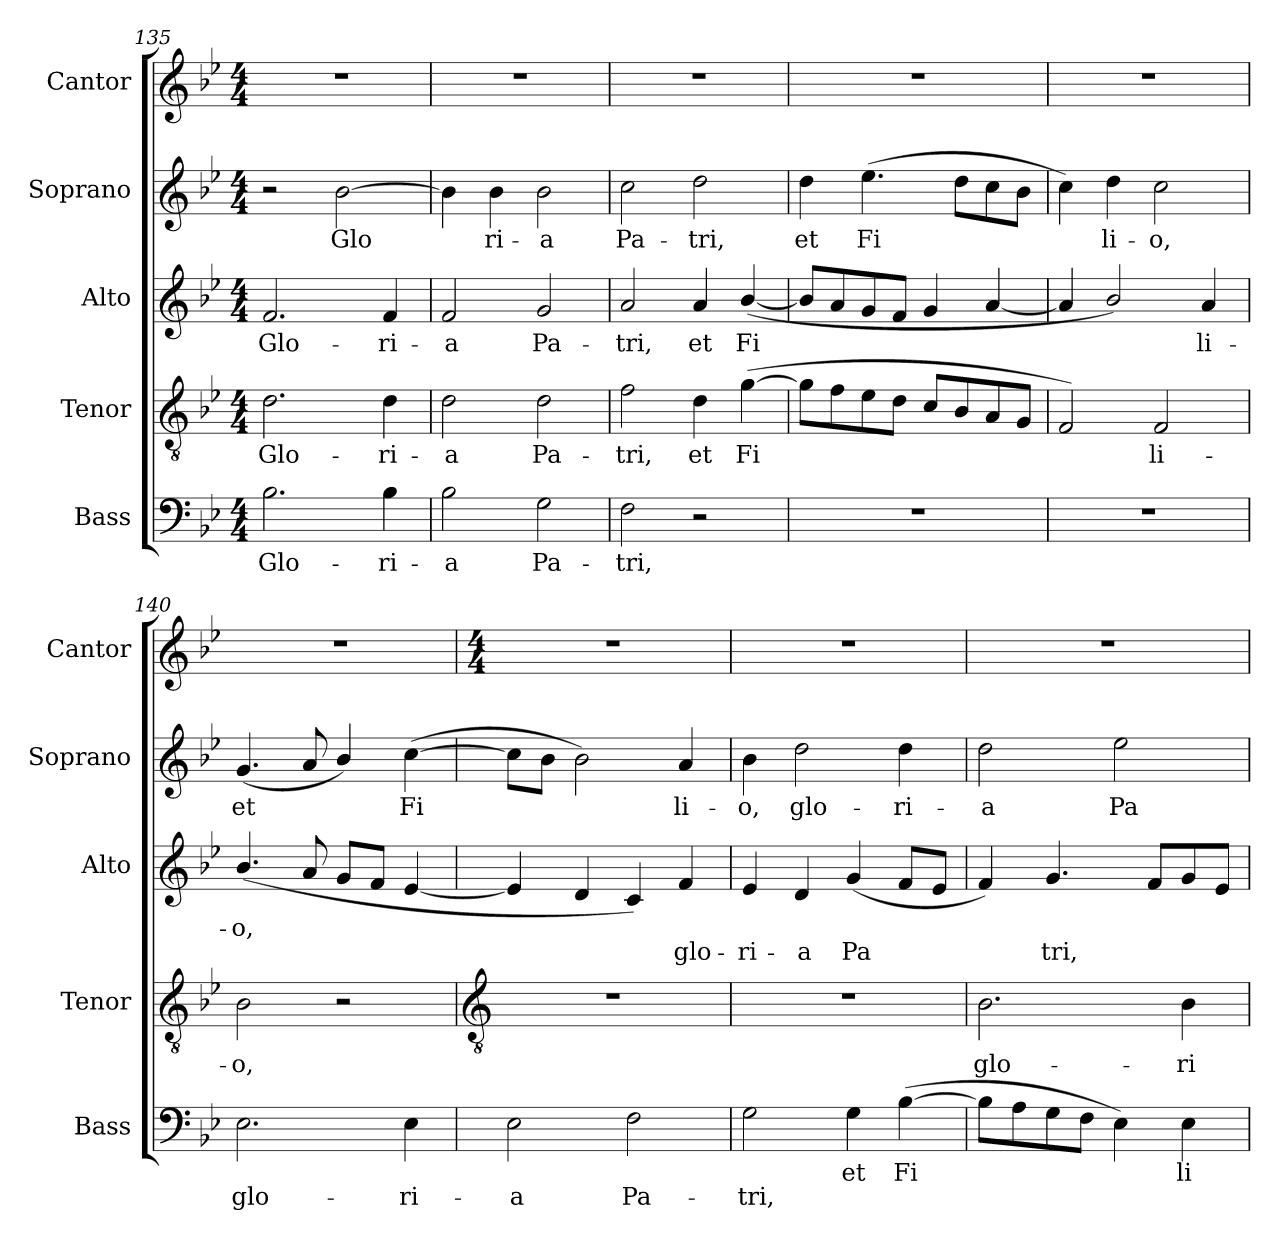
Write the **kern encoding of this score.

**kern	**text	**text	**kern	**text	**kern	**text	**text	**kern	**text	**kern
*part5	*part5	*part5	*part4	*part4	*part3	*part3	*part3	*part2	*part2	*part1
*staff5	*staff5	*staff5	*staff4	*staff4	*staff3	*staff3	*staff3	*staff2	*staff2	*staff1
*I"Bass	*	*	*I"Tenor	*	*I"Alto	*	*	*I"Soprano	*	*I"Cantor
*I'Bass	*	*	*I'Tenor	*	*I'Alto	*	*	*I'Soprano	*	*I'Cantor
!!LO:LB:g=z
*clefF4	*	*	*clefGv2	*	*clefG2	*	*	*clefG2	*	*clefG2
*k[b-e-]	*	*	*k[b-e-]	*	*k[b-e-]	*	*	*k[b-e-]	*	*k[b-e-]
*B-:	*	*	*B-:	*	*B-:	*	*	*B-:	*	*B-:
*M4/4	*	*	*M4/4	*	*M4/4	*	*	*M4/4	*	*M4/4
=135	=135	=135	=135	=135	=135	=135	=135	=135	=135	=135
!	!LO:LY:b	!	!	!LO:LY:b	!	!LO:LY:b	!	!	!	!
2.B-	Glo-	.	2.d	Glo-	2.f	Glo-	.	2r	.	1r
!	!	!	!	!	!	!	!	!	!LO:LY:b	!
.	.	.	.	.	.	.	.	[2b-	Glo	.
!	!LO:LY:b	!	!	!LO:LY:b	!	!LO:LY:b	!	!	!	!
4B-	-ri-	.	4d	-ri-	4f	-ri-	.	.	.	.
=136	=136	=136	=136	=136	=136	=136	=136	=136	=136	=136
!	!LO:LY:b	!	!	!LO:LY:b	!	!LO:LY:b	!	!	!	!
2B-	-a	.	2d	-a	2f	-a	.	4b-]	.	1r
!	!	!	!	!	!	!	!	!	!LO:LY:b	!
.	.	.	.	.	.	.	.	4b-	ri-	.
!	!LO:LY:b	!	!	!LO:LY:b	!	!LO:LY:b	!	!	!LO:LY:b	!
2G	Pa-	.	2d	Pa-	2g	Pa-	.	2b-	-a	.
=137	=137	=137	=137	=137	=137	=137	=137	=137	=137	=137
!	!LO:LY:b	!	!	!LO:LY:b	!	!LO:LY:b	!	!	!LO:LY:b	!
2F	-tri,	.	2f	-tri,	2a	-tri,	.	2cc	Pa-	1r
!	!	!	!	!LO:LY:b	!	!LO:LY:b	!	!	!LO:LY:b	!
2r	.	.	4d	et	4a	et	.	2dd	-tri,	.
!	!	!	!	!LO:LY:b	!	!LO:LY:b	!	!	!	!
.	.	.	(<[4g	Fi	(<[4b-/	Fi	.	.	.	.
=138	=138	=138	=138	=138	=138	=138	=138	=138	=138	=138
!	!	!	!	!	!	!	!	!	!LO:LY:b	!
1r	.	.	8gL]	.	8b-L]	.	.	4dd	et	1r
.	.	.	8f	.	8a	.	.	.	.	.
!	!	!	!	!	!	!	!	!	!LO:LY:b	!
.	.	.	8e-	.	8g	.	.	(>4.ee-	Fi	.
.	.	.	8dJ	.	8fJ	.	.	.	.	.
.	.	.	8cL	.	4g	.	.	.	.	.
.	.	.	8B-	.	.	.	.	8ddL	.	.
.	.	.	8A	.	[4a	.	.	8cc	.	.
.	.	.	8GJ	.	.	.	.	8b-J	.	.
=139	=139	=139	=139	=139	=139	=139	=139	=139	=139	=139
1r	.	.	2F)	.	4a]	.	.	4cc)	.	1r
!	!	!	!	!	!	!	!	!	!LO:LY:b	!
.	.	.	.	.	2b-/)	.	.	4dd	li-	.
!	!	!	!	!LO:LY:b	!	!	!	!	!LO:LY:b	!
.	.	.	2F	li-	.	.	.	2cc	-o,	.
!	!	!	!	!	!	!LO:LY:b	!	!	!	!
.	.	.	.	.	4a	li-	.	.	.	.
=140	=140	=140	=140	=140	=140	=140	=140	=140	=140	=140
!	!	!LO:LY:b	!	!LO:LY:b	!	!LO:LY:b	!	!	!LO:LY:b	!
2.E-	.	glo-	2B-	-o,	(<4.b-/	-o,	.	(<4.g	et	1r
.	.	.	.	.	8a	.	.	8a	.	.
.	.	.	2r	.	8gL	.	.	4b-/)	.	.
.	.	.	.	.	8fJ	.	.	.	.	.
!	!	!LO:LY:b	!	!	!	!	!	!	!LO:LY:b	!
4E-	.	-ri-	.	.	[4e-	.	.	(>[4cc	Fi	.
!!LO:LB:g=z
=141	=141	=141	=141	=141	=141	=141	=141	=141	=141	=141
*	*	*	*clefGv2	*	*	*	*	*	*	*
*	*	*	*	*	*	*	*	*	*	*M4/4
!	!	!LO:LY:b	!	!	!	!	!	!	!	!
2E-	.	-a	1r	.	4e-]	.	.	8ccL]	.	1r
.	.	.	.	.	.	.	.	8b-J	.	.
.	.	.	.	.	4d	.	.	2b-)	.	.
!	!	!LO:LY:b	!	!	!	!	!	!	!	!
2F	.	Pa-	.	.	4c)	.	.	.	.	.
!	!	!	!	!	!	!	!LO:LY:b	!	!LO:LY:b	!
.	.	.	.	.	4f	.	glo-	4a	li-	.
=142	=142	=142	=142	=142	=142	=142	=142	=142	=142	=142
!	!	!LO:LY:b	!	!	!	!	!LO:LY:b	!	!LO:LY:b	!
2G	.	-tri,	1r	.	4e-	.	-ri-	4b-	-o,	1r
!	!	!	!	!	!	!	!LO:LY:b	!	!LO:LY:b	!
.	.	.	.	.	4d	.	-a	2dd	glo-	.
!	!LO:LY:b	!	!	!	!	!	!LO:LY:b	!	!	!
4G	et	.	.	.	(<4g	.	Pa	.	.	.
!	!LO:LY:b	!	!	!	!	!	!	!	!LO:LY:b	!
(>[4B-	Fi	.	.	.	8fL	.	.	4dd	-ri-	.
.	.	.	.	.	8e-J	.	.	.	.	.
=143	=143	=143	=143	=143	=143	=143	=143	=143	=143	=143
!	!	!	!	!LO:LY:b	!	!	!	!	!LO:LY:b	!
8B-L]	.	.	2.B-	glo-	4f)	.	.	2dd	-a	1r
8A	.	.	.	.	.	.	.	.	.	.
!	!	!	!	!	!	!	!LO:LY:b	!	!	!
8G	.	.	.	.	4.g	.	tri,	.	.	.
8FJ	.	.	.	.	.	.	.	.	.	.
!	!	!	!	!	!	!	!	!	!LO:LY:b	!
4E-)	.	.	.	.	.	.	.	2ee-	Pa-	.
.	.	.	.	.	8fL	.	.	.	.	.
!	!LO:LY:b	!	!	!LO:LY:b	!	!	!	!	!	!
4E-	li-	.	4B-	-ri-	8g	.	.	.	.	.
.	.	.	.	.	8e-J	.	.	.	.	.
=	=	=	=	=	=	=	=	=	=	=
*-	*-	*-	*-	*-	*-	*-	*-	*-	*-	*-
